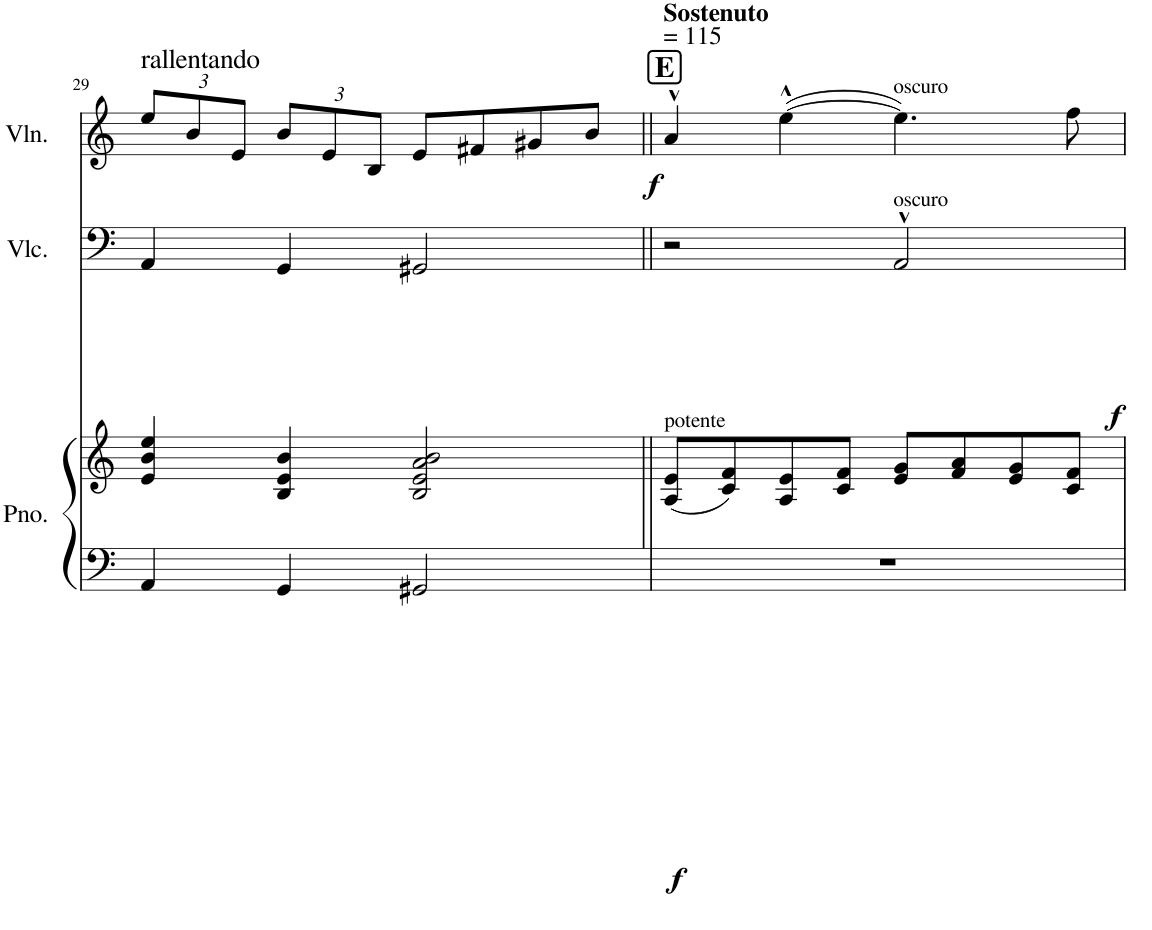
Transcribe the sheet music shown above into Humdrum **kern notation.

**kern	**kern	**dynam	**kern	**dynam	**kern	**dynam
*part3	*part3	*part3	*part2	*part2	*part1	*part1
*staff4	*staff3	*staff3/4	*staff2	*staff2	*staff1	*staff1
*I"Piano	*	*	*I"'Cello	*	*I"Violin	*
*I'Pno.	*	*	*	*	*I'Vln.	*
!!LO:PB:g=z
*clefF4	*clefG2	*	*clefF4	*	*clefG2	*
*k[]	*k[]	*	*k[]	*	*k[]	*
*M4/4	*M4/4	*	*M4/4	*	*M4/4	*
*	*	*	*	*	*Xbrackettup	*
=29	=29	=29	=29	=29	=29	=29
!	!	!	!	!	!LO:TX:a:t=rallentando	!
4AA/	4e/ 4b/ 4ee/	.	4AA/	.	12ee/L	.
.	.	.	.	.	12b/	.
.	.	.	.	.	12e/J	.
4GG/	4B/ 4e/ 4b/	.	4GG/	.	12b/L	.
.	.	.	.	.	12e/	.
.	.	.	.	.	12B/J	.
2GG#X/	2B/ 2e/ 2a/ 2b/	.	2GG#X/	.	8e/L	.
.	.	.	.	.	8f#X/	.
.	.	.	.	.	8g#X/	.
.	.	.	.	.	8b/J	.
=30||	=30||	=30||	=30||	=30||	=30||	=30||
!	!	!	!	!	!LO:TX:a:B:t=E	!
!	!	!	!	!	!LO:TX:a:B:t=Sostenuto	!
!	!	!	!	!	!LO:TX:a:t== 115	!
!	!LO:TX:a:t=potente	!	!	!	!	!
!	!	!LO:DY:b=2	!	!	!	!LO:DY:b
1r	(8A/ 8e/L	f	2r	.	4a^^/	f
.	8c/ 8f/)	.	.	.	.	.
.	8A/ 8e/	.	.	.	([4ee^^\	.
.	8c/ 8f/J	.	.	.	.	.
!	!	!	!	!	!LO:TX:a:t=oscuro	!
!	!	!	!LO:TX:a:t=oscuro	!	!	!
!	!	!	!	!LO:DY:b	!	!
.	8e/ 8g/L	.	2AA^^/	f	4.ee\])	.
.	8f/ 8a/	.	.	.	.	.
.	8e/ 8g/	.	.	.	.	.
.	8c/ 8f/J	.	.	.	8ff\	.
=	=	=	=	=	=	=
*-	*-	*-	*-	*-	*-	*-
